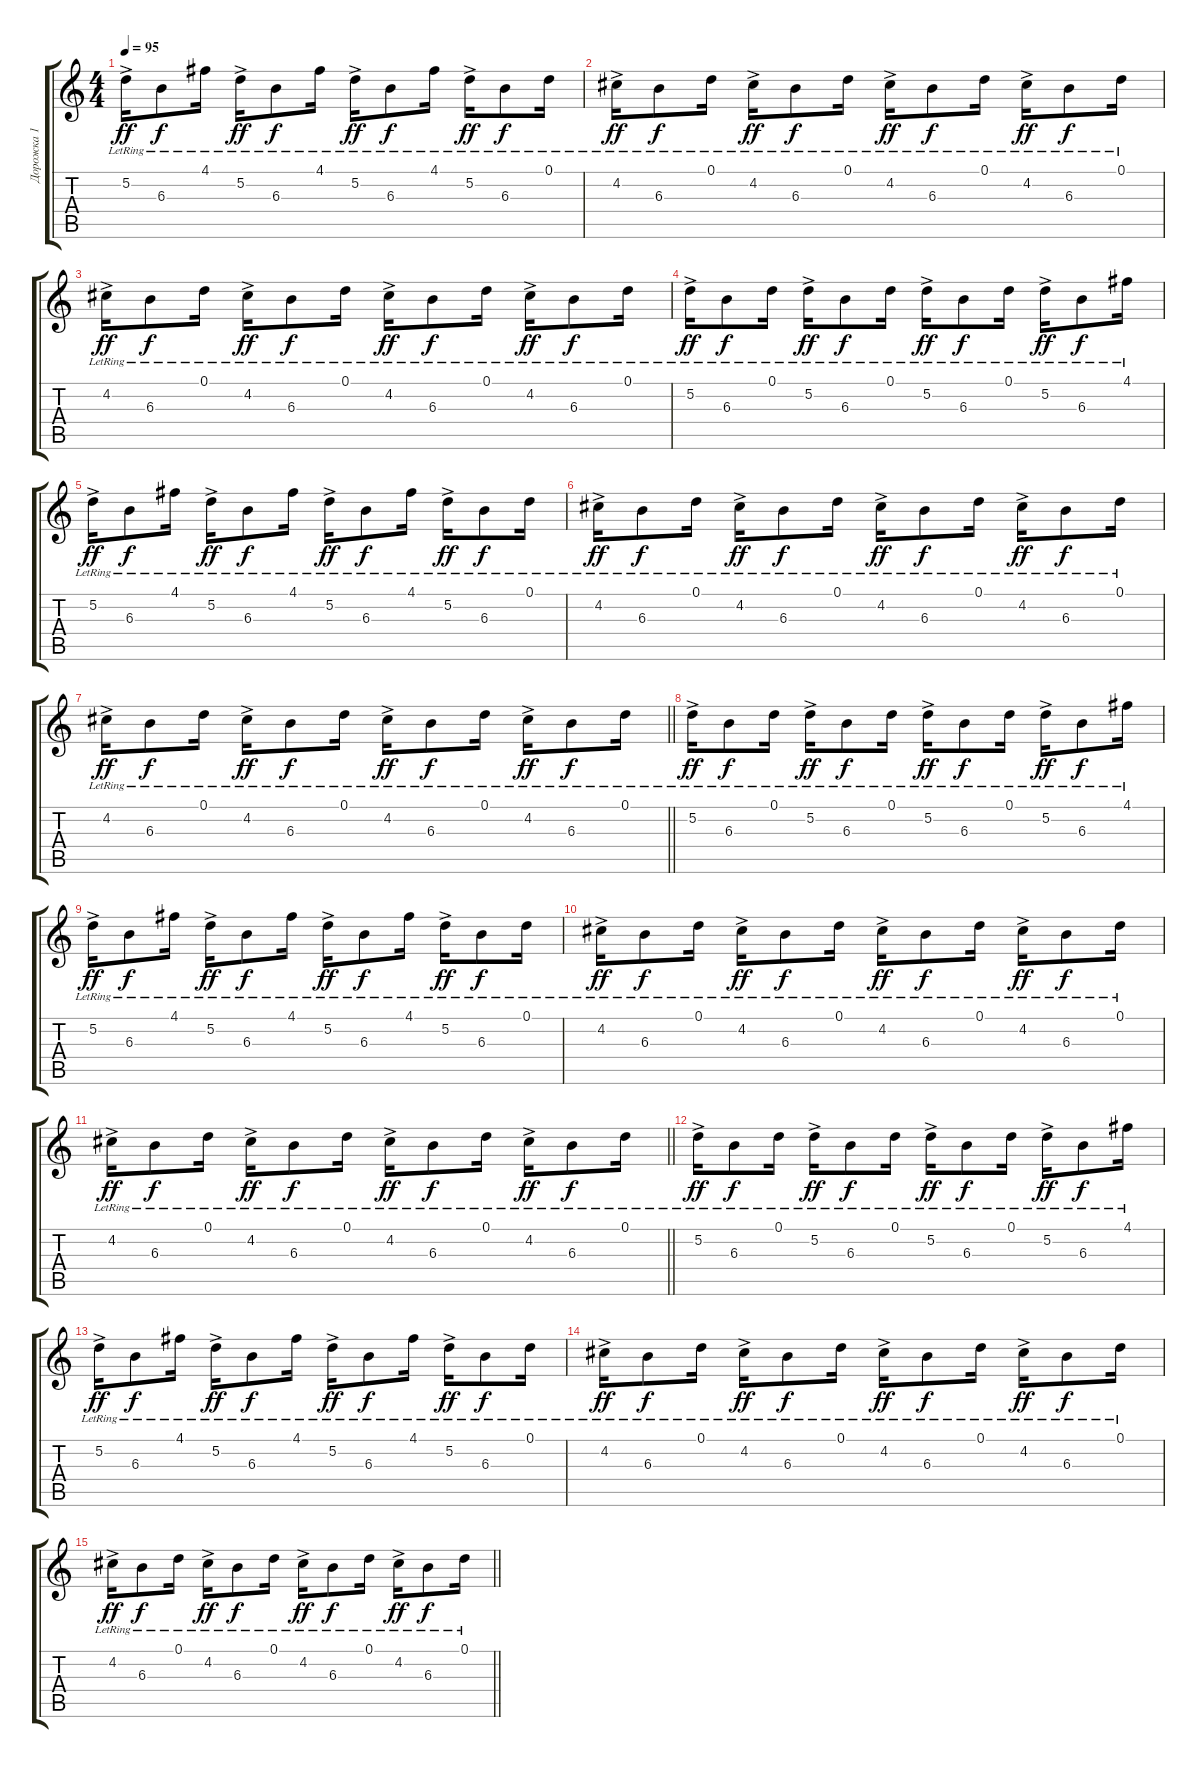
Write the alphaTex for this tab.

\track ("Дорожка 1" "Дорожка 1") {instrument distortionguitar}
\staff {score tabs}
\tuning (D4 A3 F3 C3 G2 C2) {hide}
\ts (4 4)
\tempo 95
\clef g2
\ks c
5.2{ac lr}.16{dy ff} 6.3{lr}.8{dy f} 4.1{lr}.16 5.2{ac lr}.16{dy ff} 6.3{lr}.8{dy f} 4.1{lr}.16 5.2{ac lr}.16{dy ff} 6.3{lr}.8{dy f} 4.1{lr}.16 5.2{ac lr}.16{dy ff} 6.3{lr}.8{dy f} 0.1{lr}.16 |
4.2{ac lr}.16{dy ff} 6.3{lr}.8{dy f} 0.1{lr}.16 4.2{ac lr}.16{dy ff} 6.3{lr}.8{dy f} 0.1{lr}.16 4.2{ac lr}.16{dy ff} 6.3{lr}.8{dy f} 0.1{lr}.16 4.2{ac lr}.16{dy ff} 6.3{lr}.8{dy f} 0.1{lr}.16 |
4.2{ac lr}.16{dy ff} 6.3{lr}.8{dy f} 0.1{lr}.16 4.2{ac lr}.16{dy ff} 6.3{lr}.8{dy f} 0.1{lr}.16 4.2{ac lr}.16{dy ff} 6.3{lr}.8{dy f} 0.1{lr}.16 4.2{ac lr}.16{dy ff} 6.3{lr}.8{dy f} 0.1{lr}.16 |
5.2{ac lr}.16{dy ff} 6.3{lr}.8{dy f} 0.1{lr}.16 5.2{ac lr}.16{dy ff} 6.3{lr}.8{dy f} 0.1{lr}.16 5.2{ac lr}.16{dy ff} 6.3{lr}.8{dy f} 0.1{lr}.16 5.2{ac lr}.16{dy ff} 6.3{lr}.8{dy f} 4.1{lr}.16 |
5.2{ac lr}.16{dy ff} 6.3{lr}.8{dy f} 4.1{lr}.16 5.2{ac lr}.16{dy ff} 6.3{lr}.8{dy f} 4.1{lr}.16 5.2{ac lr}.16{dy ff} 6.3{lr}.8{dy f} 4.1{lr}.16 5.2{ac lr}.16{dy ff} 6.3{lr}.8{dy f} 0.1{lr}.16 |
4.2{ac lr}.16{dy ff} 6.3{lr}.8{dy f} 0.1{lr}.16 4.2{ac lr}.16{dy ff} 6.3{lr}.8{dy f} 0.1{lr}.16 4.2{ac lr}.16{dy ff} 6.3{lr}.8{dy f} 0.1{lr}.16 4.2{ac lr}.16{dy ff} 6.3{lr}.8{dy f} 0.1{lr}.16 |
\barLineRight lightlight
4.2{ac lr}.16{dy ff} 6.3{lr}.8{dy f} 0.1{lr}.16 4.2{ac lr}.16{dy ff} 6.3{lr}.8{dy f} 0.1{lr}.16 4.2{ac lr}.16{dy ff} 6.3{lr}.8{dy f} 0.1{lr}.16 4.2{ac lr}.16{dy ff} 6.3{lr}.8{dy f} 0.1{lr}.16 |
\section ("" "")
5.2{ac lr}.16{dy ff} 6.3{lr}.8{dy f} 0.1{lr}.16 5.2{ac lr}.16{dy ff} 6.3{lr}.8{dy f} 0.1{lr}.16 5.2{ac lr}.16{dy ff} 6.3{lr}.8{dy f} 0.1{lr}.16 5.2{ac lr}.16{dy ff} 6.3{lr}.8{dy f} 4.1{lr}.16 |
5.2{ac lr}.16{dy ff} 6.3{lr}.8{dy f} 4.1{lr}.16 5.2{ac lr}.16{dy ff} 6.3{lr}.8{dy f} 4.1{lr}.16 5.2{ac lr}.16{dy ff} 6.3{lr}.8{dy f} 4.1{lr}.16 5.2{ac lr}.16{dy ff} 6.3{lr}.8{dy f} 0.1{lr}.16 |
4.2{ac lr}.16{dy ff} 6.3{lr}.8{dy f} 0.1{lr}.16 4.2{ac lr}.16{dy ff} 6.3{lr}.8{dy f} 0.1{lr}.16 4.2{ac lr}.16{dy ff} 6.3{lr}.8{dy f} 0.1{lr}.16 4.2{ac lr}.16{dy ff} 6.3{lr}.8{dy f} 0.1{lr}.16 |
\barLineRight lightlight
4.2{ac lr}.16{dy ff} 6.3{lr}.8{dy f} 0.1{lr}.16 4.2{ac lr}.16{dy ff} 6.3{lr}.8{dy f} 0.1{lr}.16 4.2{ac lr}.16{dy ff} 6.3{lr}.8{dy f} 0.1{lr}.16 4.2{ac lr}.16{dy ff} 6.3{lr}.8{dy f} 0.1{lr}.16 |
5.2{ac lr}.16{dy ff} 6.3{lr}.8{dy f} 0.1{lr}.16 5.2{ac lr}.16{dy ff} 6.3{lr}.8{dy f} 0.1{lr}.16 5.2{ac lr}.16{dy ff} 6.3{lr}.8{dy f} 0.1{lr}.16 5.2{ac lr}.16{dy ff} 6.3{lr}.8{dy f} 4.1{lr}.16 |
5.2{ac lr}.16{dy ff} 6.3{lr}.8{dy f} 4.1{lr}.16 5.2{ac lr}.16{dy ff} 6.3{lr}.8{dy f} 4.1{lr}.16 5.2{ac lr}.16{dy ff} 6.3{lr}.8{dy f} 4.1{lr}.16 5.2{ac lr}.16{dy ff} 6.3{lr}.8{dy f} 0.1{lr}.16 |
4.2{ac lr}.16{dy ff} 6.3{lr}.8{dy f} 0.1{lr}.16 4.2{ac lr}.16{dy ff} 6.3{lr}.8{dy f} 0.1{lr}.16 4.2{ac lr}.16{dy ff} 6.3{lr}.8{dy f} 0.1{lr}.16 4.2{ac lr}.16{dy ff} 6.3{lr}.8{dy f} 0.1{lr}.16 |
\barLineRight lightlight
4.2{ac lr}.16{dy ff} 6.3{lr}.8{dy f} 0.1{lr}.16 4.2{ac lr}.16{dy ff} 6.3{lr}.8{dy f} 0.1{lr}.16 4.2{ac lr}.16{dy ff} 6.3{lr}.8{dy f} 0.1{lr}.16 4.2{ac lr}.16{dy ff} 6.3{lr}.8{dy f} 0.1{lr}.16
